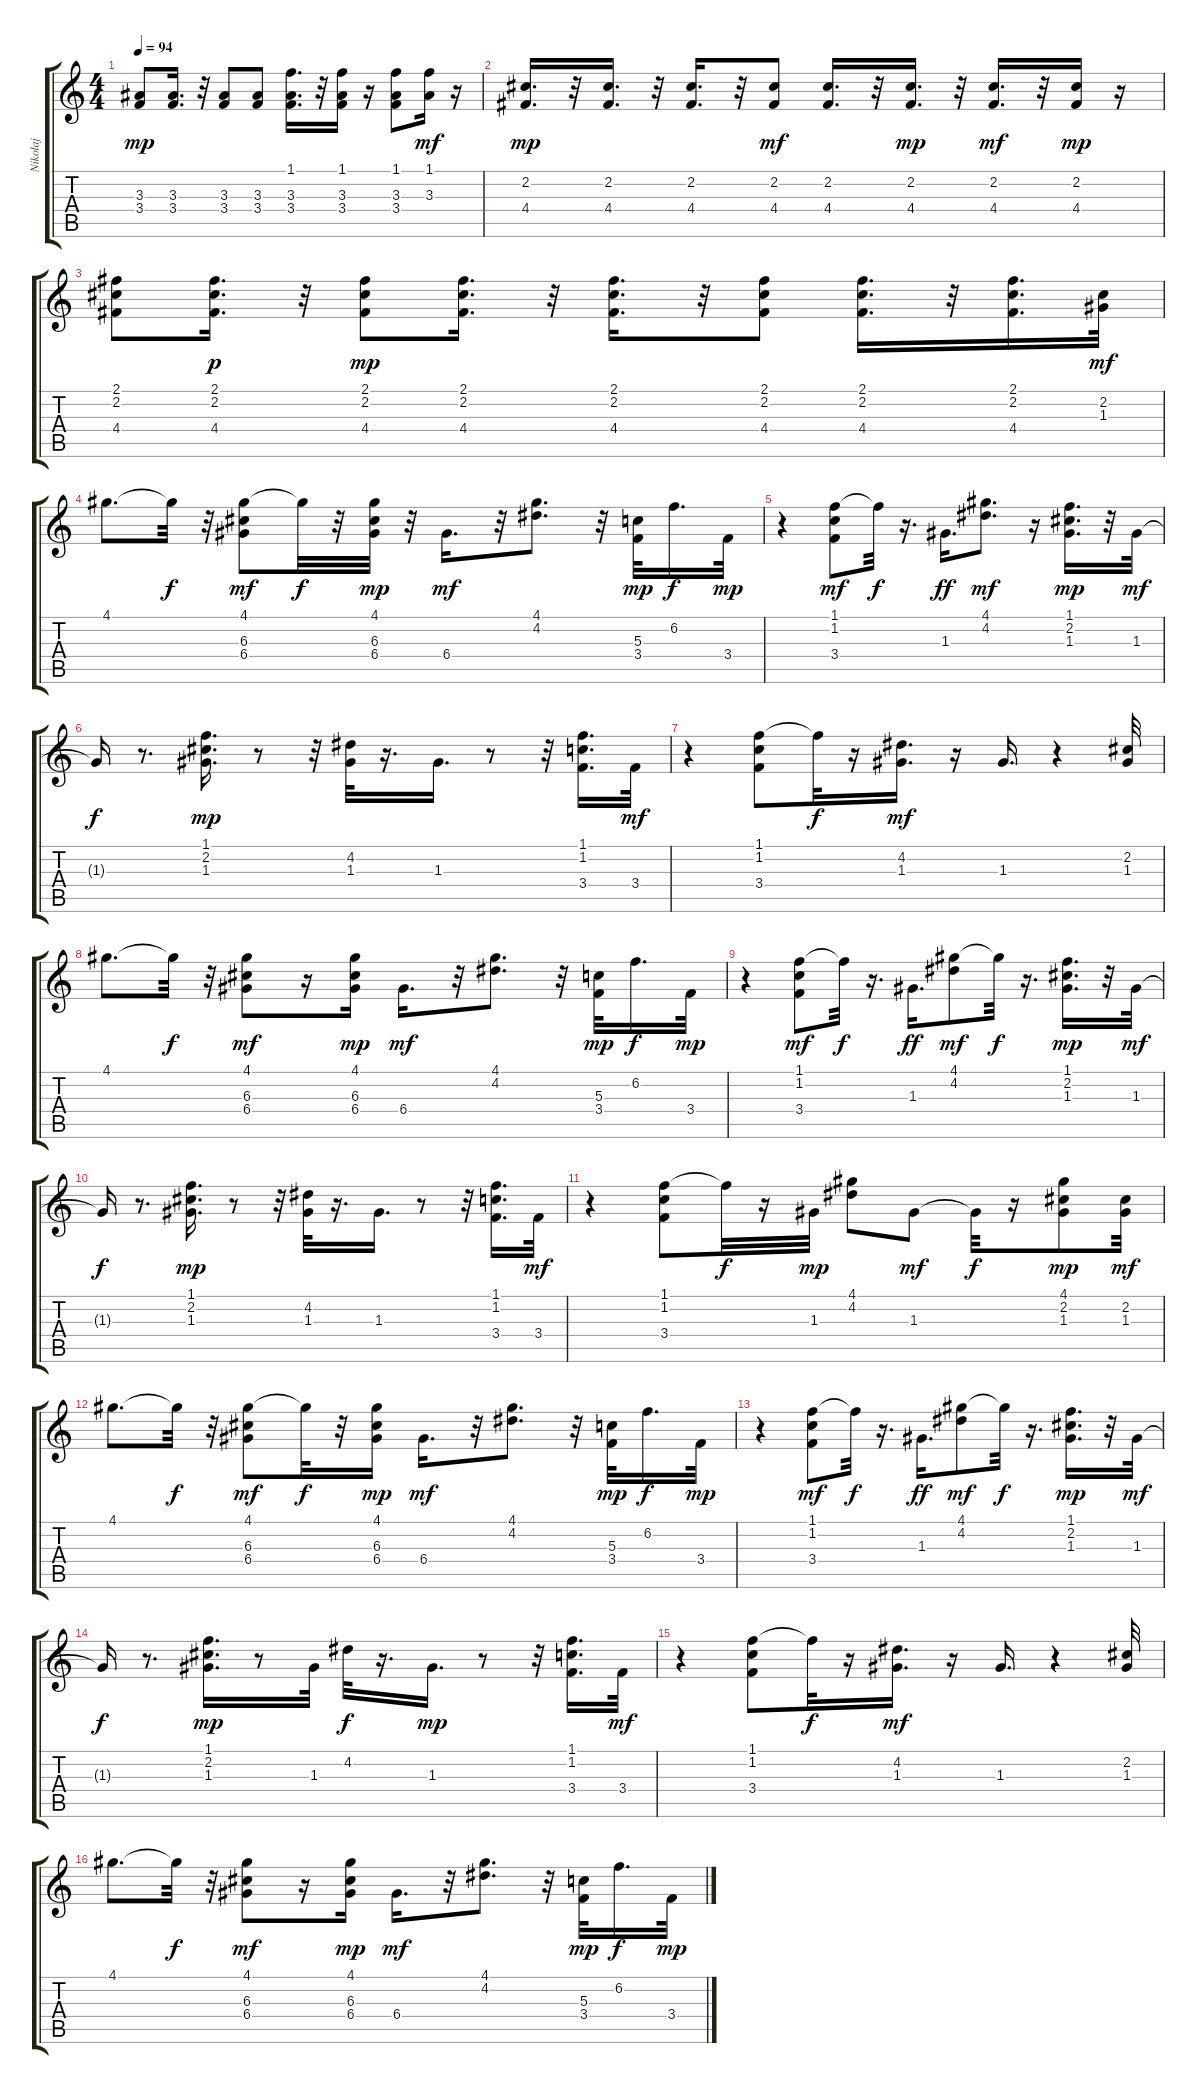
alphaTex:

\track ("Nikolaj" "Nikolaj") {instrument acousticguitarsteel}
\staff {score tabs}
\tuning (E4 B3 G3 D3 A2 E2) {hide}
\ts (4 4)
\tempo 94
\clef g2
\ks c
(3.3 3.4).8{dy mp} (3.3 3.4).16{d} r.32 (3.3 3.4).8 (3.3 3.4).8 (1.1 3.3 3.4).16{d} r.32 (1.1 3.3 3.4).16 r.16 (1.1 3.3 3.4).8 (1.1 3.3).16{dy mf} r.16 |
(2.2 4.4).16{d dy mp} r.32 (2.2 4.4).16{d} r.32 (2.2 4.4).16{d} r.32 (2.2 4.4).8{dy mf} (2.2 4.4).16{d} r.32 (2.2 4.4).16{d dy mp} r.32 (2.2 4.4).16{d dy mf} r.32 (2.2 4.4).16{dy mp} r.16 |
(2.1 2.2 4.4).8 (2.1 2.2 4.4).16{d dy p} r.32 (2.1 2.2 4.4).8{dy mp} (2.1 2.2 4.4).16{d} r.32 (2.1 2.2 4.4).16{d} r.32 (2.1 2.2 4.4).8 (2.1 2.2 4.4).16{d} r.32 (2.1 2.2 4.4).16{d} (2.2 1.3).32{dy mf} |
4.1.8{d} 4.1{t}.32{dy f} r.32 (4.1 6.3 6.4).8{dy mf} 4.1{t}.32{dy f} r.32 (4.1 6.3 6.4).32{dy mp} r.32 6.4.16{d dy mf} r.32 (4.1 4.2).8{d} r.32 (5.3 3.4).32{dy mp} 6.2.16{d dy f} 3.4.32{dy mp} |
r.4 (1.1 1.2 3.4).8{dy mf} 1.1{t}.32{dy f} r.16{d} 1.3.16{d dy ff} (4.1 4.2).8{d dy mf} r.16 (1.1 2.2 1.3).16{d dy mp} r.32 1.3.32{dy mf} |
1.3{t}.16{dy f} r.8{d} (1.1 2.2 1.3).16{d dy mp} r.8 r.32 (4.2 1.3).32 r.16{d} 1.3.16{d} r.8 r.32 (1.1 1.2 3.4).16{d} 3.4.32{dy mf} |
r.4 (1.1 1.2 3.4).8 1.1{t}.32{dy f} r.16 (4.2 1.3).16{d dy mf} r.16 1.3.16{d} r.4 (2.2 1.3).32 |
4.1.8{d} 4.1{t}.32{dy f} r.32 (4.1 6.3 6.4).8{dy mf} r.16 (4.1 6.3 6.4).16{dy mp} 6.4.16{d dy mf} r.32 (4.1 4.2).8{d} r.32 (5.3 3.4).32{dy mp} 6.2.16{d dy f} 3.4.32{dy mp} |
r.4 (1.1 1.2 3.4).8{dy mf} 1.1{t}.32{dy f} r.16{d} 1.3.16{d dy ff} (4.1 4.2).8{dy mf} 4.1{t}.32{dy f} r.16{d} (1.1 2.2 1.3).16{d dy mp} r.32 1.3.32{dy mf} |
1.3{t}.16{dy f} r.8{d} (1.1 2.2 1.3).16{d dy mp} r.8 r.32 (4.2 1.3).32 r.16{d} 1.3.16{d} r.8 r.32 (1.1 1.2 3.4).16{d} 3.4.32{dy mf} |
r.4 (1.1 1.2 3.4).8 1.1{t}.32{dy f} r.16 1.3.32{dy mp} (4.1 4.2).8 1.3.8{dy mf} 1.3{t}.32{dy f} r.16 (4.1 2.2 1.3).8{dy mp} (2.2 1.3).32{dy mf} |
4.1.8{d} 4.1{t}.32{dy f} r.32 (4.1 6.3 6.4).8{dy mf} 4.1{t}.32{dy f} r.32 (4.1 6.3 6.4).16{dy mp} 6.4.16{d dy mf} r.32 (4.1 4.2).8{d} r.32 (5.3 3.4).32{dy mp} 6.2.16{d dy f} 3.4.32{dy mp} |
r.4 (1.1 1.2 3.4).8{dy mf} 1.1{t}.32{dy f} r.16{d} 1.3.16{d dy ff} (4.1 4.2).8{dy mf} 4.1{t}.32{dy f} r.16{d} (1.1 2.2 1.3).16{d dy mp} r.32 1.3.32{dy mf} |
1.3{t}.16{dy f} r.8{d} (1.1 2.2 1.3).16{d dy mp} r.8 1.3.32 4.2.32{dy f} r.16{d} 1.3.16{d dy mp} r.8 r.32 (1.1 1.2 3.4).16{d} 3.4.32{dy mf} |
r.4 (1.1 1.2 3.4).8 1.1{t}.32{dy f} r.16 (4.2 1.3).16{d dy mf} r.16 1.3.16{d} r.4 (2.2 1.3).32 |
4.1.8{d} 4.1{t}.32{dy f} r.32 (4.1 6.3 6.4).8{dy mf} r.16 (4.1 6.3 6.4).16{dy mp} 6.4.16{d dy mf} r.32 (4.1 4.2).8{d} r.32 (5.3 3.4).32{dy mp} 6.2.16{d dy f} 3.4.32{dy mp}
